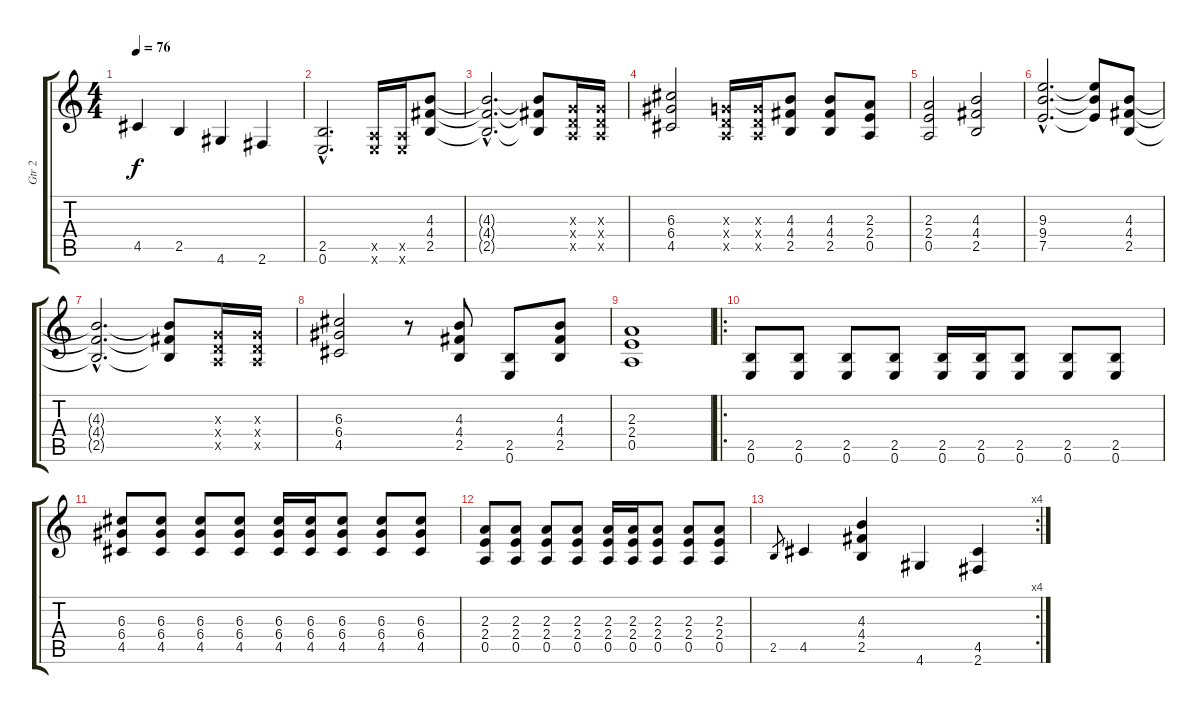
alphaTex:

\track ("Gtr 2" "Gtr 2") {instrument distortionguitar}
\staff {score tabs}
\tuning (E4 B3 G3 D3 A2 E2) {hide}
\ts (4 4)
\tempo 76
\clef g2
\ks c
4.5.4{dy f} 2.5.4 4.6.4 2.6.4 |
(2.5{hac} 0.6{hac}).2{d} (0.5{x} 0.6{x}).16 (0.5{x} 0.6{x}).16 (4.3 4.4 2.5).8 |
(4.3{hac t} 4.4{hac t} 2.5{hac t}).2{d} (4.3{t} 4.4{t} 2.5{t}).8 (0.3{x} 0.4{x} 0.5{x}).16 (0.3{x} 0.4{x} 0.5{x}).16 |
(6.3 6.4 4.5).2 (0.3{x} 0.4{x} 0.5{x}).16 (0.3{x} 0.4{x} 0.5{x}).16 (4.3 4.4 2.5).8 (4.3 4.4 2.5).8 (2.3 2.4 0.5).8 |
(2.3 2.4 0.5).2 (4.3 4.4 2.5).2 |
(9.3{hac} 9.4{hac} 7.5{hac}).2{d} (9.3{t} 9.4{t} 7.5{t}).8 (4.3 4.4 2.5).8 |
(4.3{hac t} 4.4{hac t} 2.5{hac t}).2{d} (4.3{t} 4.4{t} 2.5{t}).8 (0.3{x} 0.4{x} 0.5{x}).16 (0.3{x} 0.4{x} 0.5{x}).16 |
(6.3 6.4 4.5).2 r.8 (4.3 4.4 2.5).8 (2.5 0.6).8 (4.3 4.4 2.5).8 |
(2.3 2.4 0.5).1 |
\ro
(2.5 0.6).8 (2.5 0.6).8 (2.5 0.6).8 (2.5 0.6).8 (2.5 0.6).16 (2.5 0.6).16 (2.5 0.6).8 (2.5 0.6).8 (2.5 0.6).8 |
(6.3 6.4 4.5).8 (6.3 6.4 4.5).8 (6.3 6.4 4.5).8 (6.3 6.4 4.5).8 (6.3 6.4 4.5).16 (6.3 6.4 4.5).16 (6.3 6.4 4.5).8 (6.3 6.4 4.5).8 (6.3 6.4 4.5).8 |
(2.3 2.4 0.5).8 (2.3 2.4 0.5).8 (2.3 2.4 0.5).8 (2.3 2.4 0.5).8 (2.3 2.4 0.5).16 (2.3 2.4 0.5).16 (2.3 2.4 0.5).8 (2.3 2.4 0.5).8 (2.3 2.4 0.5).8 |
\rc 4
2.5.8{gr} 4.5.4 (4.3 4.4 2.5).4 4.6.4 (4.5 2.6).4
